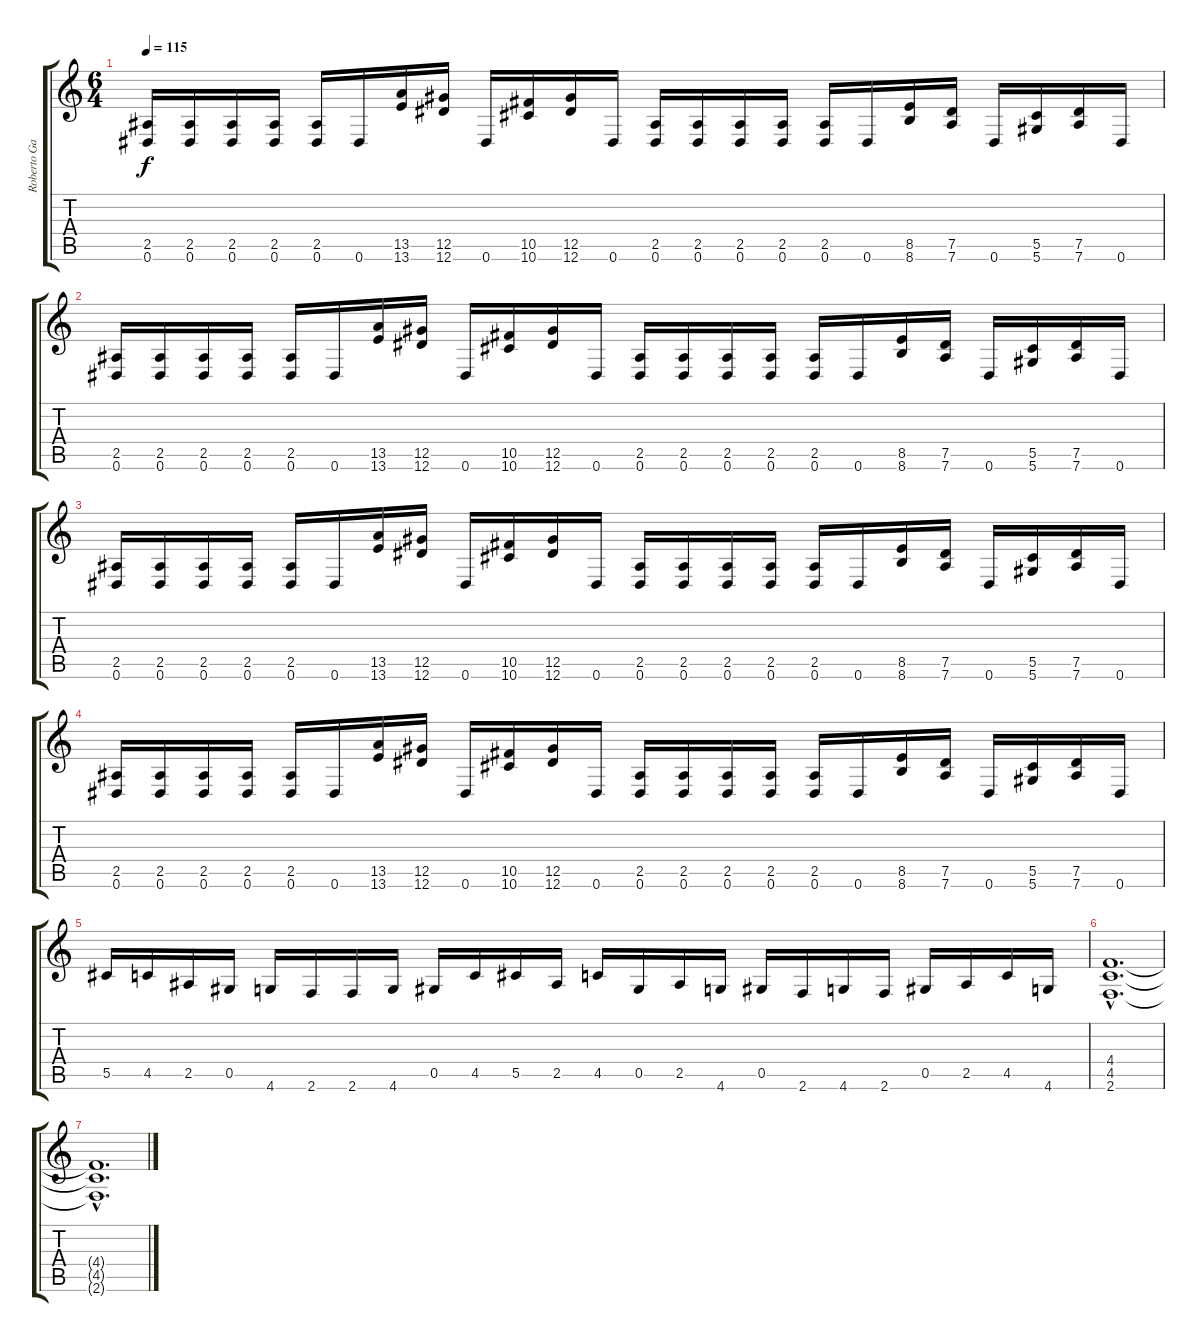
\track ("Roberto García" "Roberto Ga") {instrument distortionguitar}
\staff {score tabs}
\tuning (Eb4 Bb3 Gb3 Db3 Ab2 Eb2) {hide}
\ts (6 4)
\tempo 115
\clef g2
\ks c
(2.5 0.6).16{dy f} (2.5 0.6).16 (2.5 0.6).16 (2.5 0.6).16 (2.5 0.6).16 0.6.16 (13.5 13.6).16 (12.5 12.6).16 0.6.16 (10.5 10.6).16 (12.5 12.6).16 0.6.16 (2.5 0.6).16 (2.5 0.6).16 (2.5 0.6).16 (2.5 0.6).16 (2.5 0.6).16 0.6.16 (8.5 8.6).16 (7.5 7.6).16 0.6.16 (5.5 5.6).16 (7.5 7.6).16 0.6.16 |
(2.5 0.6).16 (2.5 0.6).16 (2.5 0.6).16 (2.5 0.6).16 (2.5 0.6).16 0.6.16 (13.5 13.6).16 (12.5 12.6).16 0.6.16 (10.5 10.6).16 (12.5 12.6).16 0.6.16 (2.5 0.6).16 (2.5 0.6).16 (2.5 0.6).16 (2.5 0.6).16 (2.5 0.6).16 0.6.16 (8.5 8.6).16 (7.5 7.6).16 0.6.16 (5.5 5.6).16 (7.5 7.6).16 0.6.16 |
(2.5 0.6).16 (2.5 0.6).16 (2.5 0.6).16 (2.5 0.6).16 (2.5 0.6).16 0.6.16 (13.5 13.6).16 (12.5 12.6).16 0.6.16 (10.5 10.6).16 (12.5 12.6).16 0.6.16 (2.5 0.6).16 (2.5 0.6).16 (2.5 0.6).16 (2.5 0.6).16 (2.5 0.6).16 0.6.16 (8.5 8.6).16 (7.5 7.6).16 0.6.16 (5.5 5.6).16 (7.5 7.6).16 0.6.16 |
(2.5 0.6).16 (2.5 0.6).16 (2.5 0.6).16 (2.5 0.6).16 (2.5 0.6).16 0.6.16 (13.5 13.6).16 (12.5 12.6).16 0.6.16 (10.5 10.6).16 (12.5 12.6).16 0.6.16 (2.5 0.6).16 (2.5 0.6).16 (2.5 0.6).16 (2.5 0.6).16 (2.5 0.6).16 0.6.16 (8.5 8.6).16 (7.5 7.6).16 0.6.16 (5.5 5.6).16 (7.5 7.6).16 0.6.16 |
5.5.16 4.5.16 2.5.16 0.5.16 4.6.16 2.6.16 2.6.16 4.6.16 0.5.16 4.5.16 5.5.16 2.5.16 4.5.16 0.5.16 2.5.16 4.6.16 0.5.16 2.6.16 4.6.16 2.6.16 0.5.16 2.5.16 4.5.16 4.6.16 |
(4.4{hac} 4.5{hac} 2.6{hac}).1{d} |
(4.4{hac t} 4.5{hac t} 2.6{hac t}).1{d}
